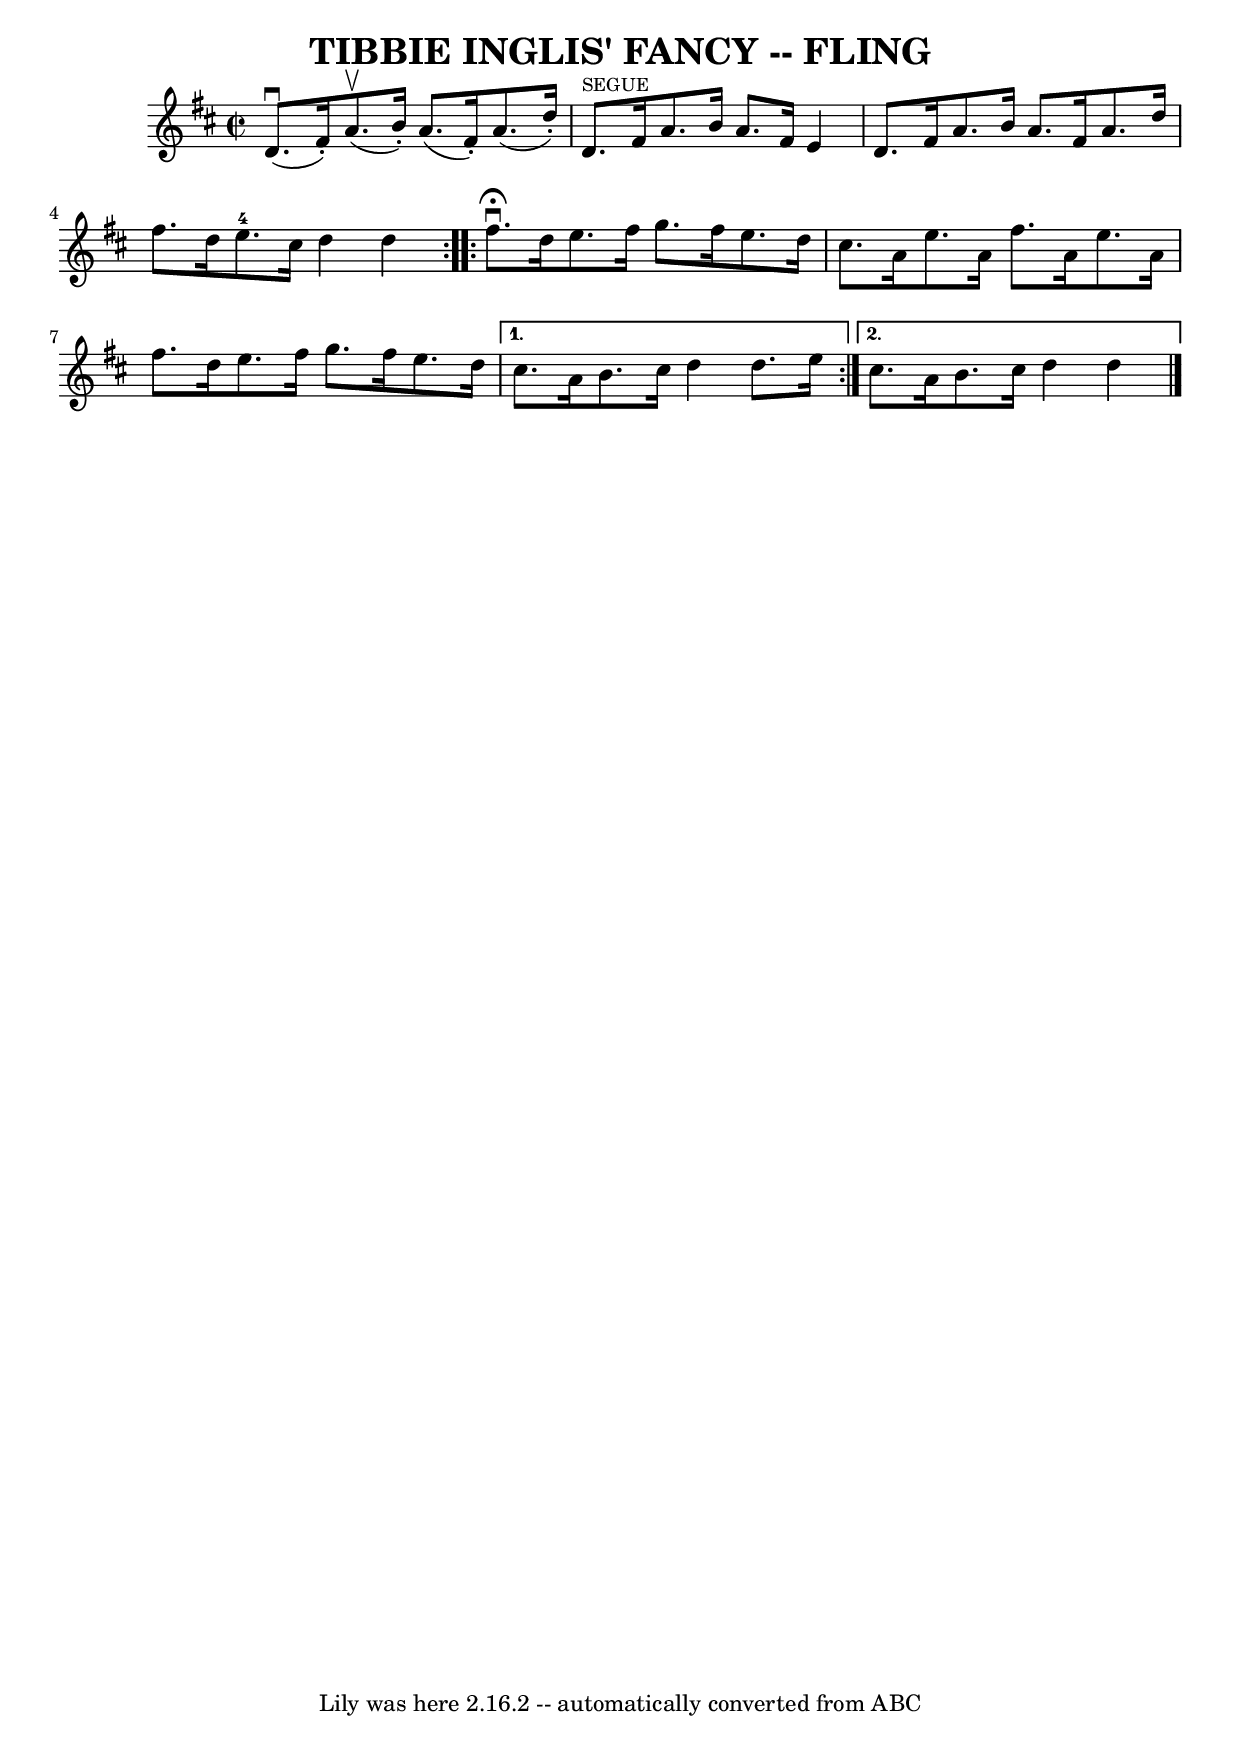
\version "2.7.40"
\include "Mammoth.ily"
\header {
	%% book = "Ryan's Mammoth Collection of Fiddle Tunes"
	crossRefNumber = "1"
	footnotes = ""
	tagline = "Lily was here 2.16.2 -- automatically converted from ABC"
	title = "TIBBIE INGLIS' FANCY -- FLING"
}
voicedefault =  {


\override Staff.TimeSignature #'style = #'C
 \time 2/2 
\key d \major   \repeat volta 2 { d'8. (^\downbow fis'16 -.) 
 a'8. (^\upbow b'16 -.) a'8. (fis'16 -.) a'8. (d''16 -.)   
|
 d'8.^\segue fis'16 a'8. b'16 a'8. fis'16 e'4      
  |
 d'8. fis'16 a'8. b'16 a'8. fis'16 a'8. d''16  
  |
 fis''8. d''16 e''8.-4 cis''16 d''4 d''4    }     
\repeat volta 2 { fis''8.^\fermata^\downbow d''16 e''8. fis''16    
g''8. fis''16 e''8. d''16    |
 cis''8. a'16 e''8.    
a'16 fis''8. a'16 e''8. a'16    |
 fis''8. d''16    
e''8. fis''16 g''8. fis''16 e''8. d''16    } \alternative{{   
cis''8. a'16 b'8. cis''16 d''4 d''8. e''16    } { cis''8.   
 a'16 b'8. cis''16 d''4 d''4    <<   \bar "|."  >>   }}
}

\score{
    <<

	\context Staff="default"
	{
	    \voicedefault 
	}

    >>
	\layout {
	}
	\midi {}
}
